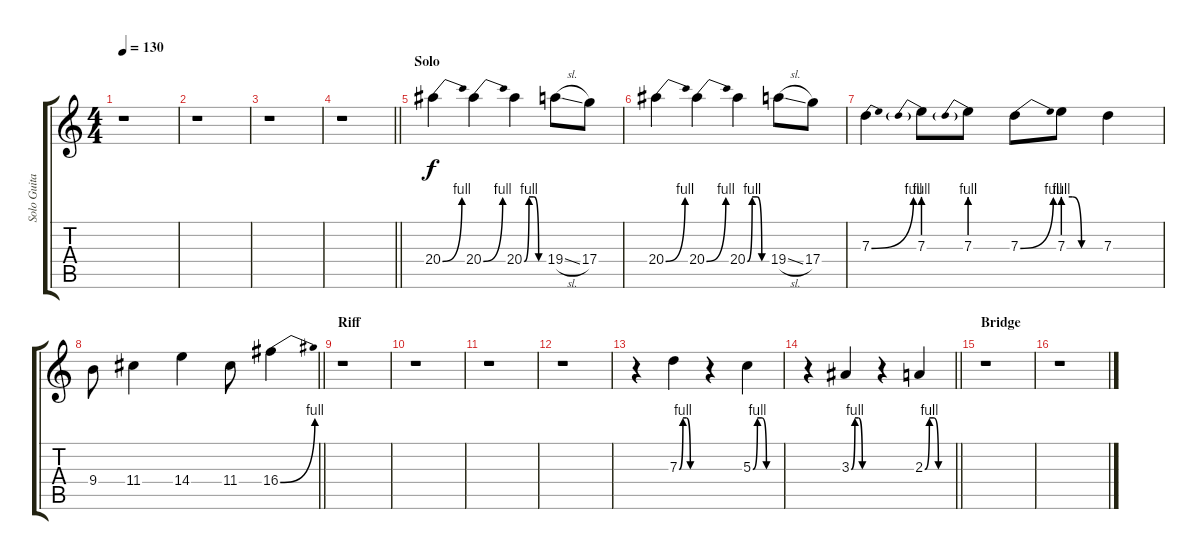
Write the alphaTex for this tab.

\track ("Solo Guitar" "Solo Guita") {instrument overdrivenguitar}
\staff {score tabs}
\tuning (E4 B3 G3 D3 A2 E2) {hide}
\ts (4 4)
\tempo 130
\clef g2
\ks c
r.1{dy f} |
r.1 |
r.1 |
\barLineRight lightlight
r.1 |
\section ("" "Solo")
20.4{be (bend 0 0 60 4)}.4 20.4{be (bend 0 0 60 4)}.4 20.4{be (custom 0 0 15 4 30 4 45 0 60 0)}.4 19.4{sl}.8 17.4.8 |
20.4{be (bend 0 0 60 4)}.4 20.4{be (bend 0 0 60 4)}.4 20.4{be (custom 0 0 15 4 30 4 45 0 60 0)}.4 19.4{sl}.8 17.4.8 |
7.3{be (bend 0 0 60 4)}.4 7.3{be (prebend 0 4 60 4)}.8 7.3{be (prebend 0 4 60 4)}.8 7.3{be (bend 0 0 60 4)}.8 7.3{be (custom 0 4 15 4 30 0 60 0)}.8 7.3.4 |
\barLineRight lightlight
9.4.8 11.4.4 14.4.4 11.4.8 16.4{be (bend 0 0 60 4)}.4 |
\section ("" "Riff")
r.1 |
r.1 |
r.1 |
r.1 |
r.4 7.3{be (custom 0 0 10 4 20 4 30 0 60 0)}.4 r.4 5.3{be (custom 0 0 10 4 20 4 30 0 60 0)}.4 |
\barLineRight lightlight
r.4 3.3{be (custom 0 0 10 4 20 4 30 0 60 0)}.4 r.4 2.3{be (custom 0 0 10 4 20 4 30 0 60 0)}.4 |
\section ("" "Bridge")
r.1 |
r.1
